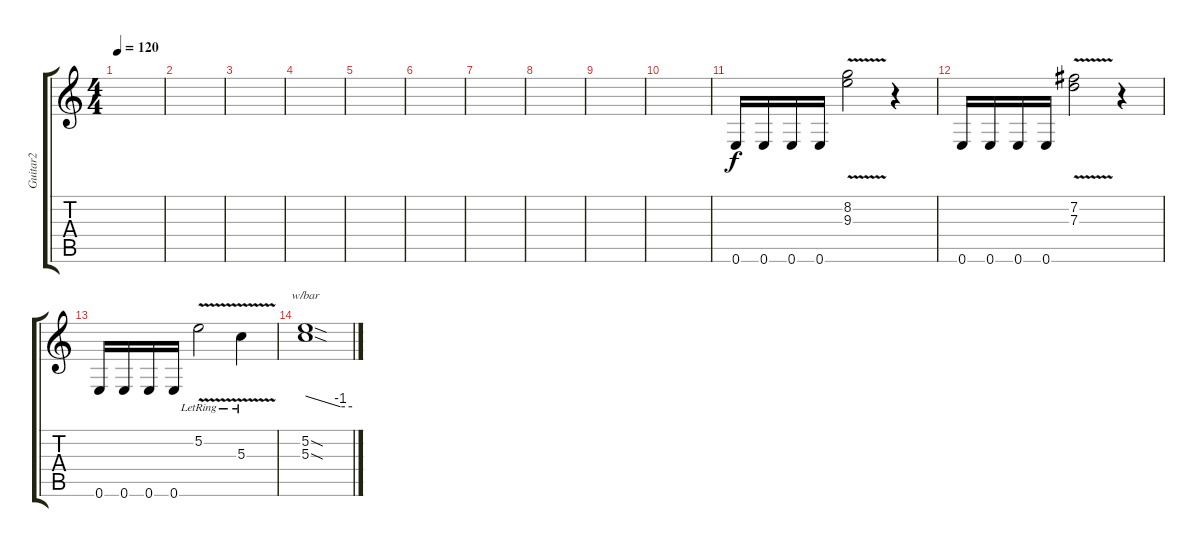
\track ("Guitar2" "Guitar2") {instrument distortionguitar}
\staff {score tabs}
\tuning (E4 B3 G3 D3 A2 E2) {hide}
\ts (4 4)
\tempo 120
\clef g2
\ks c
|
|
|
|
|
|
|
|
|
|
0.6.16 0.6.16 0.6.16 0.6.16 (8.2{v} 9.3{v}).2 r.4 |
0.6.16 0.6.16 0.6.16 0.6.16 (7.2{v} 7.3{v}).2 r.4 |
0.6.16 0.6.16 0.6.16 0.6.16 5.2{v lr}.2 5.3{v lr}.4 |
(5.2{sod} 5.3{sod}).1{tbe (custom default 0 0 45 -4 60 -4)}
